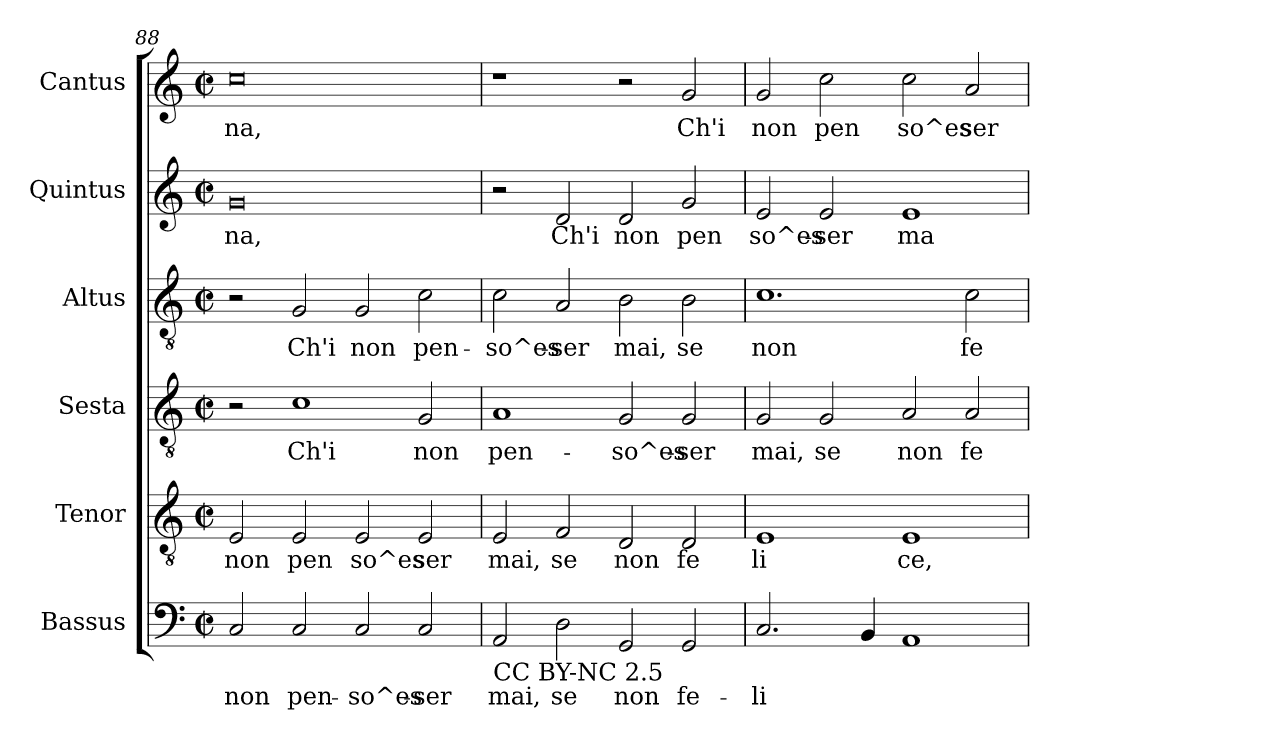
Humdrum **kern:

**kern	**text	**kern	**text	**kern	**text	**kern	**text	**kern	**text	**kern	**text
*part6	*part6	*part5	*part5	*part4	*part4	*part3	*part3	*part2	*part2	*part1	*part1
*staff6	*staff6	*staff5	*staff5	*staff4	*staff4	*staff3	*staff3	*staff2	*staff2	*staff1	*staff1
*I"Bassus	*	*I"Tenor	*	*I"Sesta	*	*I"Altus	*	*I"Quintus	*	*I"Cantus	*
*I'Bassus	*	*I'Tenor	*	*I'Sesta	*	*I'Altus	*	*I'Quintus	*	*I'Cantus	*
*clefF4	*	*clefGv2	*	*clefGv2	*	*clefGv2	*	*clefG2	*	*clefG2	*
*k[]	*	*k[]	*	*k[]	*	*k[]	*	*k[]	*	*k[]	*
*C:	*	*C:	*	*C:	*	*C:	*	*C:	*	*C:	*
*M2/2	*	*M2/2	*	*M2/2	*	*M2/2	*	*M2/2	*	*M2/2	*
*met(c|)	*	*met(c|)	*	*met(c|)	*	*met(c|)	*	*met(c|)	*	*met(c|)	*
=88	=88	=88	=88	=88	=88	=88	=88	=88	=88	=88	=88
!	!LO:LY:b	!	!LO:LY:b:cj	!	!	!	!	!	!LO:LY:b:cj	!	!LO:LY:b:cj
2C/	non	2E/	non	2r	.	2r	.	0g	na,	0cc	na,
!	!LO:LY:b	!	!LO:LY:b:cj	!	!LO:LY:b:cj	!	!LO:LY:b:cj	!	!	!	!
2C/	pen-	2E/	pen	1c	Ch'i	2G/	Ch'i	.	.	.	.
!	!LO:LY:b	!	!LO:LY:b:cj	!	!	!	!LO:LY:b:cj	!	!	!	!
2C/	-so^es-	2E/	so^es	.	.	2G/	non	.	.	.	.
!	!LO:LY:b	!	!LO:LY:b:cj	!	!LO:LY:b:cj	!	!LO:LY:b:cj	!	!	!	!
2C/	-ser	2E/	ser	2G/	non	2c\	pen-	.	.	.	.
=89	=89	=89	=89	=89	=89	=89	=89	=89	=89	=89	=89
!LO:TX:b:t=CC BY-NC 2.5	!	!	!	!	!	!	!	!	!	!	!
!	!LO:LY:b	!	!LO:LY:b:cj	!	!LO:LY:b:cj	!	!LO:LY:b:cj	!	!	!	!
2AA/	mai,	2E/	mai,	1A	pen-	2c\	-so^es-	2r	.	1r	.
!	!LO:LY:b	!	!LO:LY:b:cj	!	!	!	!LO:LY:b:cj	!	!LO:LY:b:cj	!	!
2D\	se	2F/	se	.	.	2A/	-ser	2d/	Ch'i	.	.
!	!LO:LY:b	!	!LO:LY:b:cj	!	!LO:LY:b:cj	!	!LO:LY:b:cj	!	!LO:LY:b:cj	!	!
2GG/	non	2D/	non	2G/	-so^es-	2B\	mai,	2d/	non	2r	.
!	!LO:LY:b	!	!LO:LY:b:cj	!	!LO:LY:b:cj	!	!LO:LY:b:cj	!	!LO:LY:b:cj	!	!LO:LY:b:cj
2GG/	fe-	2D/	fe	2G/	-ser	2B\	se	2g/	pen	2g/	Ch'i
!!LO:PB:g=z
=90	=90	=90	=90	=90	=90	=90	=90	=90	=90	=90	=90
!	!LO:LY:b	!	!LO:LY:b:cj	!	!LO:LY:b:cj	!	!LO:LY:b:cj	!	!LO:LY:b:cj	!	!LO:LY:b:cj
2.C/	-li	1E	li	2G/	mai,	1.c	non	2e/	so^es-	2g/	non
!	!	!	!	!	!LO:LY:b:cj	!	!	!	!LO:LY:b:cj	!	!LO:LY:b:cj
.	.	.	.	2G/	se	.	.	2e/	-ser	2cc\	pen
!	!LO:LY:b	!	!	!	!	!	!	!	!	!	!
4BB/	.	.	.	.	.	.	.	.	.	.	.
!	!LO:LY:b	!	!LO:LY:b:cj	!	!LO:LY:b:cj	!	!	!	!LO:LY:b:cj	!	!LO:LY:b:cj
1AA	.	1E	ce,	2A/	non	.	.	1e	ma-	2cc\	so^es
!	!	!	!	!	!LO:LY:b:cj	!	!LO:LY:b:cj	!	!	!	!LO:LY:b:cj
.	.	.	.	2A/	fe	2c\	fe	.	.	2a/	ser
=	=	=	=	=	=	=	=	=	=	=	=
*-	*-	*-	*-	*-	*-	*-	*-	*-	*-	*-	*-
